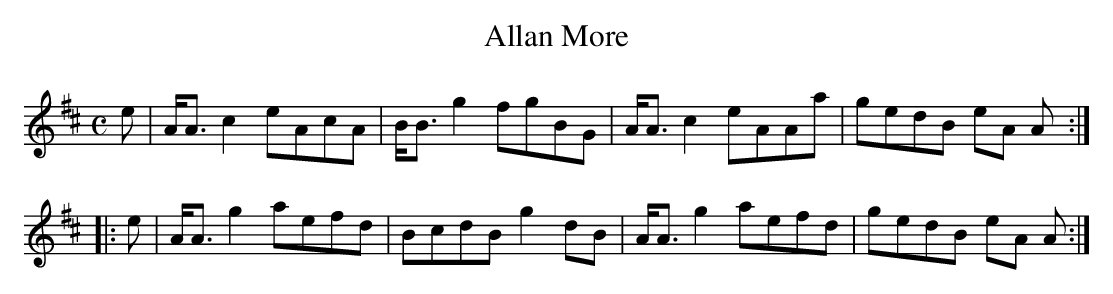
X:1
T:Allan More
M:C
L:1/8
K:Amix
e|A<A c2 eAcA|B<B g2 fgBG|A<A c2 eAAa|gedB eA A:|
|:e|A<A g2 aefd|BcdB g2 dB|A<A g2 aefd|gedB eA A:|]
